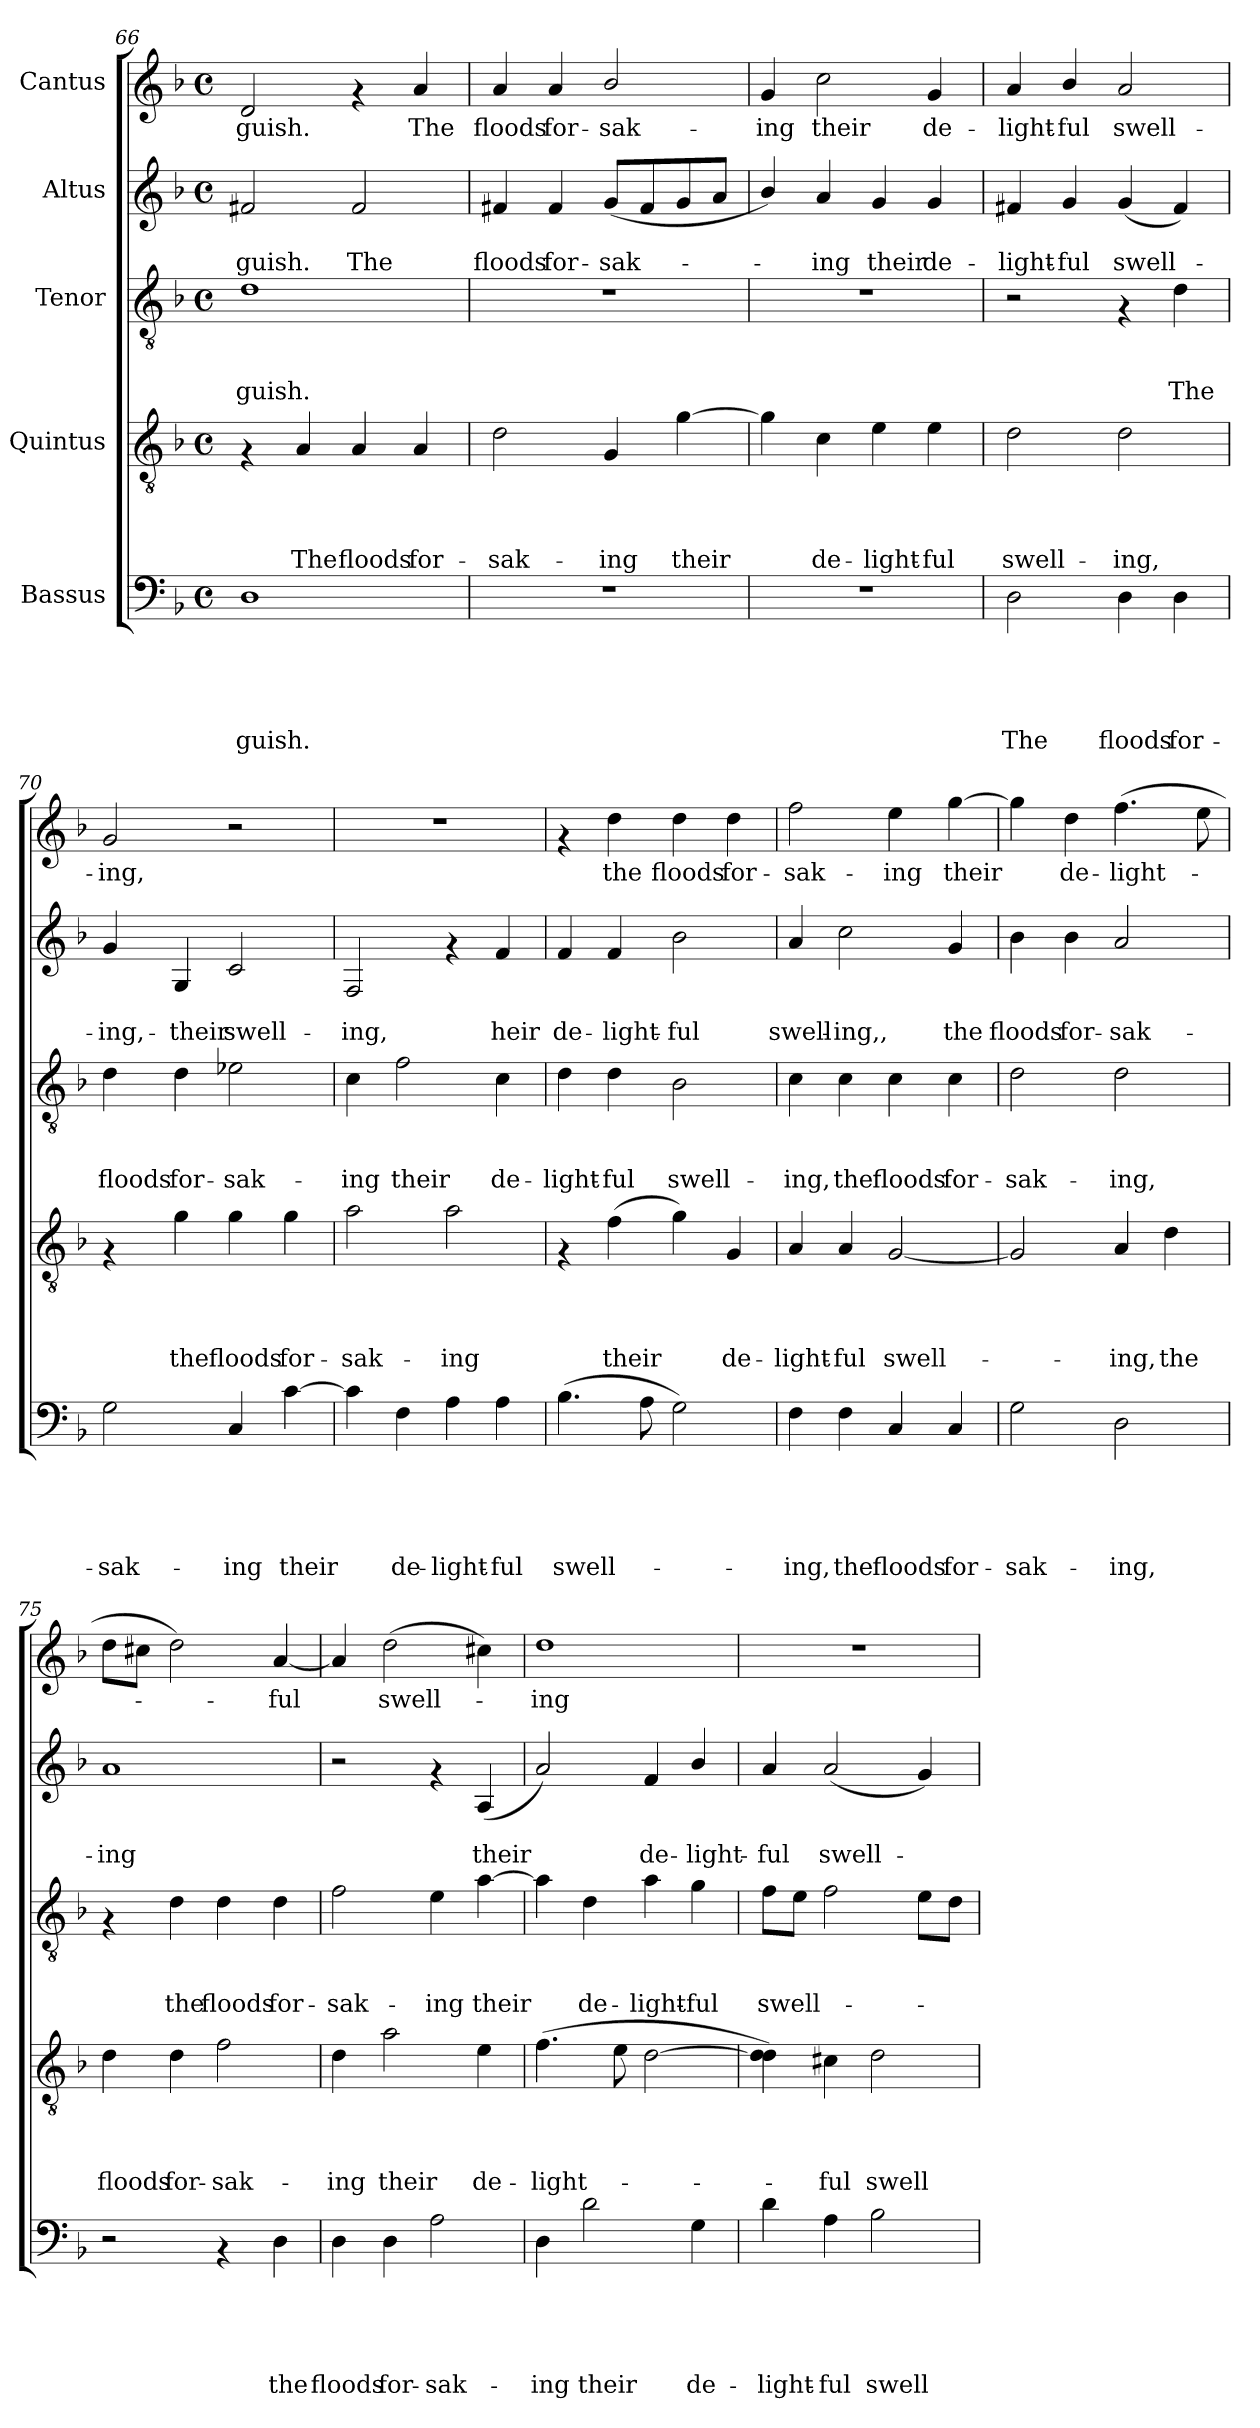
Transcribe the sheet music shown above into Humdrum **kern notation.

**kern	**text	**text	**text	**text	**text	**kern	**text	**text	**text	**text	**kern	**text	**text	**text	**kern	**text	**text	**kern	**text
*part5	*part5	*part5	*part5	*part5	*part5	*part4	*part4	*part4	*part4	*part4	*part3	*part3	*part3	*part3	*part2	*part2	*part2	*part1	*part1
*staff5	*staff5	*staff5	*staff5	*staff5	*staff5	*staff4	*staff4	*staff4	*staff4	*staff4	*staff3	*staff3	*staff3	*staff3	*staff2	*staff2	*staff2	*staff1	*staff1
*I"Bassus	*	*	*	*	*	*I"Quintus	*	*	*	*	*I"Tenor	*	*	*	*I"Altus	*	*	*I"Cantus	*
*clefF4	*	*	*	*	*	*clefGv2	*	*	*	*	*clefGv2	*	*	*	*clefG2	*	*	*clefG2	*
*k[b-]	*	*	*	*	*	*k[b-]	*	*	*	*	*k[b-]	*	*	*	*k[b-]	*	*	*k[b-]	*
*F:	*	*	*	*	*	*F:	*	*	*	*	*F:	*	*	*	*F:	*	*	*F:	*
*M4/4	*	*	*	*	*	*M4/4	*	*	*	*	*M4/4	*	*	*	*M4/4	*	*	*M4/4	*
*met(c)	*	*	*	*	*	*met(c)	*	*	*	*	*met(c)	*	*	*	*met(c)	*	*	*met(c)	*
=66	=66	=66	=66	=66	=66	=66	=66	=66	=66	=66	=66	=66	=66	=66	=66	=66	=66	=66	=66
!	!	!	!	!	!LO:LY:b	!	!	!	!	!	!	!	!	!LO:LY:b	!	!	!LO:LY:b	!	!LO:LY:b
1D	.	.	.	.	-guish.	4rF	.	.	.	.	1d	.	.	-guish.	2f#X/	.	-guish.	2d/	-guish.
!	!	!	!	!	!	!	!	!	!	!LO:LY:b	!	!	!	!	!	!	!	!	!
.	.	.	.	.	.	4A/	.	.	.	The	.	.	.	.	.	.	.	.	.
!	!	!	!	!	!	!	!	!	!	!LO:LY:b	!	!	!	!	!	!	!LO:LY:b	!	!
.	.	.	.	.	.	4A/	.	.	.	floods	.	.	.	.	2f#/	.	The	4rf	.
!	!	!	!	!	!	!	!	!	!	!LO:LY:b	!	!	!	!	!	!	!	!	!LO:LY:b
.	.	.	.	.	.	4A/	.	.	.	for-	.	.	.	.	.	.	.	4a/	The
=67	=67	=67	=67	=67	=67	=67	=67	=67	=67	=67	=67	=67	=67	=67	=67	=67	=67	=67	=67
!	!	!	!	!	!	!	!	!	!	!LO:LY:b	!	!	!	!	!	!	!LO:LY:b	!	!LO:LY:b
1r	.	.	.	.	.	2d\	.	.	.	-sak-	1r	.	.	.	4f#X/	.	floods	4a/	floods
!	!	!	!	!	!	!	!	!	!	!	!	!	!	!	!	!	!LO:LY:b	!	!LO:LY:b
.	.	.	.	.	.	.	.	.	.	.	.	.	.	.	4f#/	.	for-	4a/	for-
!	!	!	!	!	!	!	!	!	!	!LO:LY:b	!	!	!	!	!	!	!LO:LY:b	!	!LO:LY:b
.	.	.	.	.	.	4G/	.	.	.	-ing	.	.	.	.	(<8g/L	.	-sak-	2b-/	-sak-
.	.	.	.	.	.	.	.	.	.	.	.	.	.	.	8f#/	.	.	.	.
!	!	!	!	!	!	!	!	!	!	!LO:LY:b	!	!	!	!	!	!	!	!	!
.	.	.	.	.	.	[>4g\	.	.	.	their	.	.	.	.	8g/	.	.	.	.
.	.	.	.	.	.	.	.	.	.	.	.	.	.	.	8a/J	.	.	.	.
!!LO:PB:g=z
=68	=68	=68	=68	=68	=68	=68	=68	=68	=68	=68	=68	=68	=68	=68	=68	=68	=68	=68	=68
!	!	!	!	!	!	!	!	!	!	!	!	!	!	!	!	!	!	!	!LO:LY:b
1r	.	.	.	.	.	4g\]	.	.	.	.	1r	.	.	.	4b-/)	.	.	4g/	-ing
!	!	!	!	!	!	!	!	!	!	!LO:LY:b	!	!	!	!	!	!	!LO:LY:b	!	!LO:LY:b
.	.	.	.	.	.	4c\	.	.	.	de-	.	.	.	.	4a/	.	-ing	2cc\	their
!	!	!	!	!	!	!	!	!	!	!LO:LY:b	!	!	!	!	!	!	!LO:LY:b	!	!
.	.	.	.	.	.	4e\	.	.	.	-light-	.	.	.	.	4g/	.	their	.	.
!	!	!	!	!	!	!	!	!	!	!LO:LY:b	!	!	!	!	!	!	!LO:LY:b	!	!LO:LY:b
.	.	.	.	.	.	4e\	.	.	.	-ful	.	.	.	.	4g/	.	de-	4g/	de-
=69	=69	=69	=69	=69	=69	=69	=69	=69	=69	=69	=69	=69	=69	=69	=69	=69	=69	=69	=69
!	!	!	!	!	!LO:LY:b	!	!	!	!	!LO:LY:b	!	!	!	!	!	!	!LO:LY:b	!	!LO:LY:b
2D\	.	.	.	.	The	2d\	.	.	.	swell-	2r	.	.	.	4f#X/	.	-light-	4a/	-light-
!	!	!	!	!	!	!	!	!	!	!	!	!	!	!	!	!	!LO:LY:b	!	!LO:LY:b
.	.	.	.	.	.	.	.	.	.	.	.	.	.	.	4g/	.	-ful	4b-/	-ful
!	!	!	!	!	!LO:LY:b	!	!	!	!	!LO:LY:b	!	!	!	!	!	!	!LO:LY:b	!	!LO:LY:b
4D\	.	.	.	.	floods	2d\	.	.	.	-ing,	4rF	.	.	.	(<4g/	.	swell-	2a/	swell-
!	!	!	!	!	!LO:LY:b	!	!	!	!	!	!	!	!	!LO:LY:b	!	!	!	!	!
4D\	.	.	.	.	for-	.	.	.	.	.	4d\	.	.	The	4f#/)	.	.	.	.
=70	=70	=70	=70	=70	=70	=70	=70	=70	=70	=70	=70	=70	=70	=70	=70	=70	=70	=70	=70
!	!	!	!	!	!LO:LY:b	!	!	!	!	!	!	!	!	!LO:LY:b	!	!	!LO:LY:b	!	!LO:LY:b
2G\	.	.	.	.	-sak-	4rF	.	.	.	.	4d\	.	.	floods	4g/	.	-ing,-	2g/	-ing,
!	!	!	!	!	!	!	!	!	!	!LO:LY:b	!	!	!	!LO:LY:b	!	!	!LO:LY:b	!	!
.	.	.	.	.	.	4g\	.	.	.	the	4d\	.	.	for-	4G/	.	-their	.	.
!	!	!	!	!	!LO:LY:b	!	!	!	!	!LO:LY:b	!	!	!	!LO:LY:b	!	!	!LO:LY:b	!	!
4C/	.	.	.	.	-ing	4g\	.	.	.	floods	2e-X\	.	.	-sak-	2c/	.	swell-	2r	.
!	!	!	!	!	!LO:LY:b	!	!	!	!	!LO:LY:b	!	!	!	!	!	!	!	!	!
[>4c\	.	.	.	.	their	4g\	.	.	.	for-	.	.	.	.	.	.	.	.	.
=71	=71	=71	=71	=71	=71	=71	=71	=71	=71	=71	=71	=71	=71	=71	=71	=71	=71	=71	=71
!	!	!	!	!	!	!	!	!	!	!LO:LY:b	!	!	!	!LO:LY:b	!	!	!LO:LY:b	!	!
4c\]	.	.	.	.	.	2a\	.	.	.	-sak-	4c\	.	.	-ing	2F/	.	-ing,	1r	.
!	!	!	!	!	!LO:LY:b	!	!	!	!	!	!	!	!	!LO:LY:b	!	!	!	!	!
4F\	.	.	.	.	de-	.	.	.	.	.	2f\	.	.	their	.	.	.	.	.
!	!	!	!	!	!LO:LY:b	!	!	!	!	!LO:LY:b	!	!	!	!	!	!	!	!	!
4A\	.	.	.	.	-light-	2a\	.	.	.	-ing	.	.	.	.	4rf	.	.	.	.
!	!	!	!	!	!LO:LY:b	!	!	!	!	!	!	!	!	!LO:LY:b	!	!	!LO:LY:b	!	!
4A\	.	.	.	.	-ful	.	.	.	.	.	4c\	.	.	de-	4f/	.	heir	.	.
!!LO:LB:g=z
=72	=72	=72	=72	=72	=72	=72	=72	=72	=72	=72	=72	=72	=72	=72	=72	=72	=72	=72	=72
!	!	!	!	!	!LO:LY:b	!	!	!	!	!	!	!	!	!LO:LY:b	!	!	!LO:LY:b	!	!
(>4.B-\	.	.	.	.	swell-	4rF	.	.	.	.	4d\	.	.	-light-	4f/	.	de-	4rf	.
!	!	!	!	!	!	!	!	!	!	!LO:LY:b	!	!	!	!LO:LY:b	!	!	!LO:LY:b	!	!LO:LY:b
.	.	.	.	.	.	(>4f\	.	.	.	their	4d\	.	.	-ful	4f/	.	-light-	4dd\	the
8A\	.	.	.	.	.	.	.	.	.	.	.	.	.	.	.	.	.	.	.
!	!	!	!	!	!	!	!	!	!	!	!	!	!	!LO:LY:b	!	!	!LO:LY:b	!	!LO:LY:b
2G\)	.	.	.	.	.	4g\)	.	.	.	.	2B-\	.	.	swell-	2b-\	.	-ful	4dd\	floods
!	!	!	!	!	!	!	!	!	!	!LO:LY:b	!	!	!	!	!	!	!	!	!LO:LY:b
.	.	.	.	.	.	4G/	.	.	.	de-	.	.	.	.	.	.	.	4dd\	for-
=73	=73	=73	=73	=73	=73	=73	=73	=73	=73	=73	=73	=73	=73	=73	=73	=73	=73	=73	=73
!	!	!	!	!	!LO:LY:b	!	!	!	!	!LO:LY:b	!	!	!	!LO:LY:b	!	!	!LO:LY:b	!	!LO:LY:b
4F\	.	.	.	.	-ing,	4A/	.	.	.	-light-	4c\	.	.	-ing,	4a/	.	swell-	2ff\	-sak-
!	!	!	!	!	!LO:LY:b	!	!	!	!	!LO:LY:b	!	!	!	!LO:LY:b	!	!	!LO:LY:b	!	!
4F\	.	.	.	.	the	4A/	.	.	.	-ful	4c\	.	.	the	2cc\	.	-ing,,	.	.
!	!	!	!	!	!LO:LY:b	!	!	!	!	!LO:LY:b	!	!	!	!LO:LY:b	!	!	!	!	!LO:LY:b
4C/	.	.	.	.	floods	[<2G/	.	.	.	swell-	4c\	.	.	floods	.	.	.	4ee\	-ing
!	!	!	!	!	!LO:LY:b	!	!	!	!	!	!	!	!	!LO:LY:b	!	!	!LO:LY:b	!	!LO:LY:b
4C/	.	.	.	.	for-	.	.	.	.	.	4c\	.	.	for-	4g/	.	the	[>4gg\	their
=74	=74	=74	=74	=74	=74	=74	=74	=74	=74	=74	=74	=74	=74	=74	=74	=74	=74	=74	=74
!	!	!	!	!	!LO:LY:b	!	!	!	!	!	!	!	!	!LO:LY:b	!	!	!LO:LY:b	!	!
2G\	.	.	.	.	-sak-	2G/]	.	.	.	.	2d\	.	.	-sak-	4b-\	.	floods	4gg\]	.
!	!	!	!	!	!	!	!	!	!	!	!	!	!	!	!	!	!LO:LY:b	!	!LO:LY:b
.	.	.	.	.	.	.	.	.	.	.	.	.	.	.	4b-\	.	for-	4dd\	de-
!	!	!	!	!	!LO:LY:b	!	!	!	!	!LO:LY:b	!	!	!	!LO:LY:b	!	!	!LO:LY:b	!	!LO:LY:b
2D\	.	.	.	.	-ing,	4A/	.	.	.	-ing,	2d\	.	.	-ing,	2a/	.	-sak-	(>4.ff\	-light-
!	!	!	!	!	!	!	!	!	!	!LO:LY:b	!	!	!	!	!	!	!	!	!
.	.	.	.	.	.	4d\	.	.	.	the	.	.	.	.	.	.	.	.	.
.	.	.	.	.	.	.	.	.	.	.	.	.	.	.	.	.	.	8ee\	.
=75	=75	=75	=75	=75	=75	=75	=75	=75	=75	=75	=75	=75	=75	=75	=75	=75	=75	=75	=75
!	!	!	!	!	!	!	!	!	!	!LO:LY:b	!	!	!	!	!	!	!LO:LY:b	!	!
2r	.	.	.	.	.	4d\	.	.	.	floods	4rF	.	.	.	1a	.	-ing	8dd\L	.
.	.	.	.	.	.	.	.	.	.	.	.	.	.	.	.	.	.	8cc#X\J	.
!	!	!	!	!	!	!	!	!	!	!LO:LY:b	!	!	!	!LO:LY:b	!	!	!	!	!
.	.	.	.	.	.	4d\	.	.	.	for-	4d\	.	.	the	.	.	.	2dd\)	.
!	!	!	!	!	!	!	!	!	!	!LO:LY:b	!	!	!	!LO:LY:b	!	!	!	!	!
4rAA	.	.	.	.	.	2f\	.	.	.	-sak-	4d\	.	.	floods	.	.	.	.	.
!	!	!	!	!	!LO:LY:b	!	!	!	!	!	!	!	!	!LO:LY:b	!	!	!	!	!LO:LY:b
4D\	.	.	.	.	the	.	.	.	.	.	4d\	.	.	for-	.	.	.	[<4a/	-ful
!!LO:PB:g=z
=76	=76	=76	=76	=76	=76	=76	=76	=76	=76	=76	=76	=76	=76	=76	=76	=76	=76	=76	=76
!	!	!	!	!	!LO:LY:b	!	!	!	!	!LO:LY:b	!	!	!	!LO:LY:b	!	!	!	!	!
4D\	.	.	.	.	floods	4d\	.	.	.	-ing	2f\	.	.	-sak-	2r	.	.	4a/]	.
!	!	!	!	!	!LO:LY:b	!	!	!	!	!LO:LY:b	!	!	!	!	!	!	!	!	!LO:LY:b
4D\	.	.	.	.	for-	2a\	.	.	.	their	.	.	.	.	.	.	.	(>2dd\	swell-
!	!	!	!	!	!LO:LY:b	!	!	!	!	!	!	!	!	!LO:LY:b	!	!	!	!	!
2A\	.	.	.	.	-sak-	.	.	.	.	.	4e\	.	.	-ing	4rf	.	.	.	.
!	!	!	!	!	!	!	!	!	!	!LO:LY:b	!	!	!	!LO:LY:b	!	!	!LO:LY:b	!	!
.	.	.	.	.	.	4e\	.	.	.	de-	[>4a\	.	.	their	(<4A/	.	their	4cc#X\)	.
=77	=77	=77	=77	=77	=77	=77	=77	=77	=77	=77	=77	=77	=77	=77	=77	=77	=77	=77	=77
!	!	!	!	!	!LO:LY:b	!	!	!	!	!LO:LY:b	!	!	!	!	!	!	!	!	!LO:LY:b
4D\	.	.	.	.	-ing	(>4.f\	.	.	.	-light-	4a\]	.	.	.	2a/)	.	.	1dd	-ing
!	!	!	!	!	!LO:LY:b	!	!	!	!	!	!	!	!	!LO:LY:b	!	!	!	!	!
2d\	.	.	.	.	their	.	.	.	.	.	4d\	.	.	de-	.	.	.	.	.
.	.	.	.	.	.	8e\	.	.	.	.	.	.	.	.	.	.	.	.	.
!	!	!	!	!	!	!	!	!	!	!	!	!	!	!LO:LY:b	!	!	!LO:LY:b	!	!
.	.	.	.	.	.	[>2d\	.	.	.	.	4a\	.	.	-light-	4f/	.	de-	.	.
!	!	!	!	!	!LO:LY:b	!	!	!	!	!	!	!	!	!LO:LY:b	!	!	!LO:LY:b	!	!
4G\	.	.	.	.	de-	.	.	.	.	.	4g\	.	.	-ful	4b-/	.	-light-	.	.
=78	=78	=78	=78	=78	=78	=78	=78	=78	=78	=78	=78	=78	=78	=78	=78	=78	=78	=78	=78
!	!	!	!	!	!LO:LY:b	!	!	!	!	!	!	!	!	!LO:LY:b	!	!	!LO:LY:b	!	!
4d\	.	.	.	.	-light-	4d\] 4d\)	.	.	.	.	8f\L	.	.	swell-	4a/	.	-ful	1r	.
.	.	.	.	.	.	.	.	.	.	.	8e\J	.	.	.	.	.	.	.	.
!	!	!	!	!	!LO:LY:b	!	!	!	!	!LO:LY:b	!	!	!	!	!	!	!LO:LY:b	!	!
4A\	.	.	.	.	-ful	4c#X\	.	.	.	-ful	2f\	.	.	.	(<2a/	.	swell-	.	.
!	!	!	!	!	!LO:LY:b	!	!	!	!	!LO:LY:b	!	!	!	!	!	!	!	!	!
2B-\	.	.	.	.	swell-	2d\	.	.	.	swell-	.	.	.	.	.	.	.	.	.
.	.	.	.	.	.	.	.	.	.	.	8e\L	.	.	.	4g/)	.	.	.	.
.	.	.	.	.	.	.	.	.	.	.	8d\J	.	.	.	.	.	.	.	.
=	=	=	=	=	=	=	=	=	=	=	=	=	=	=	=	=	=	=	=
*-	*-	*-	*-	*-	*-	*-	*-	*-	*-	*-	*-	*-	*-	*-	*-	*-	*-	*-	*-
